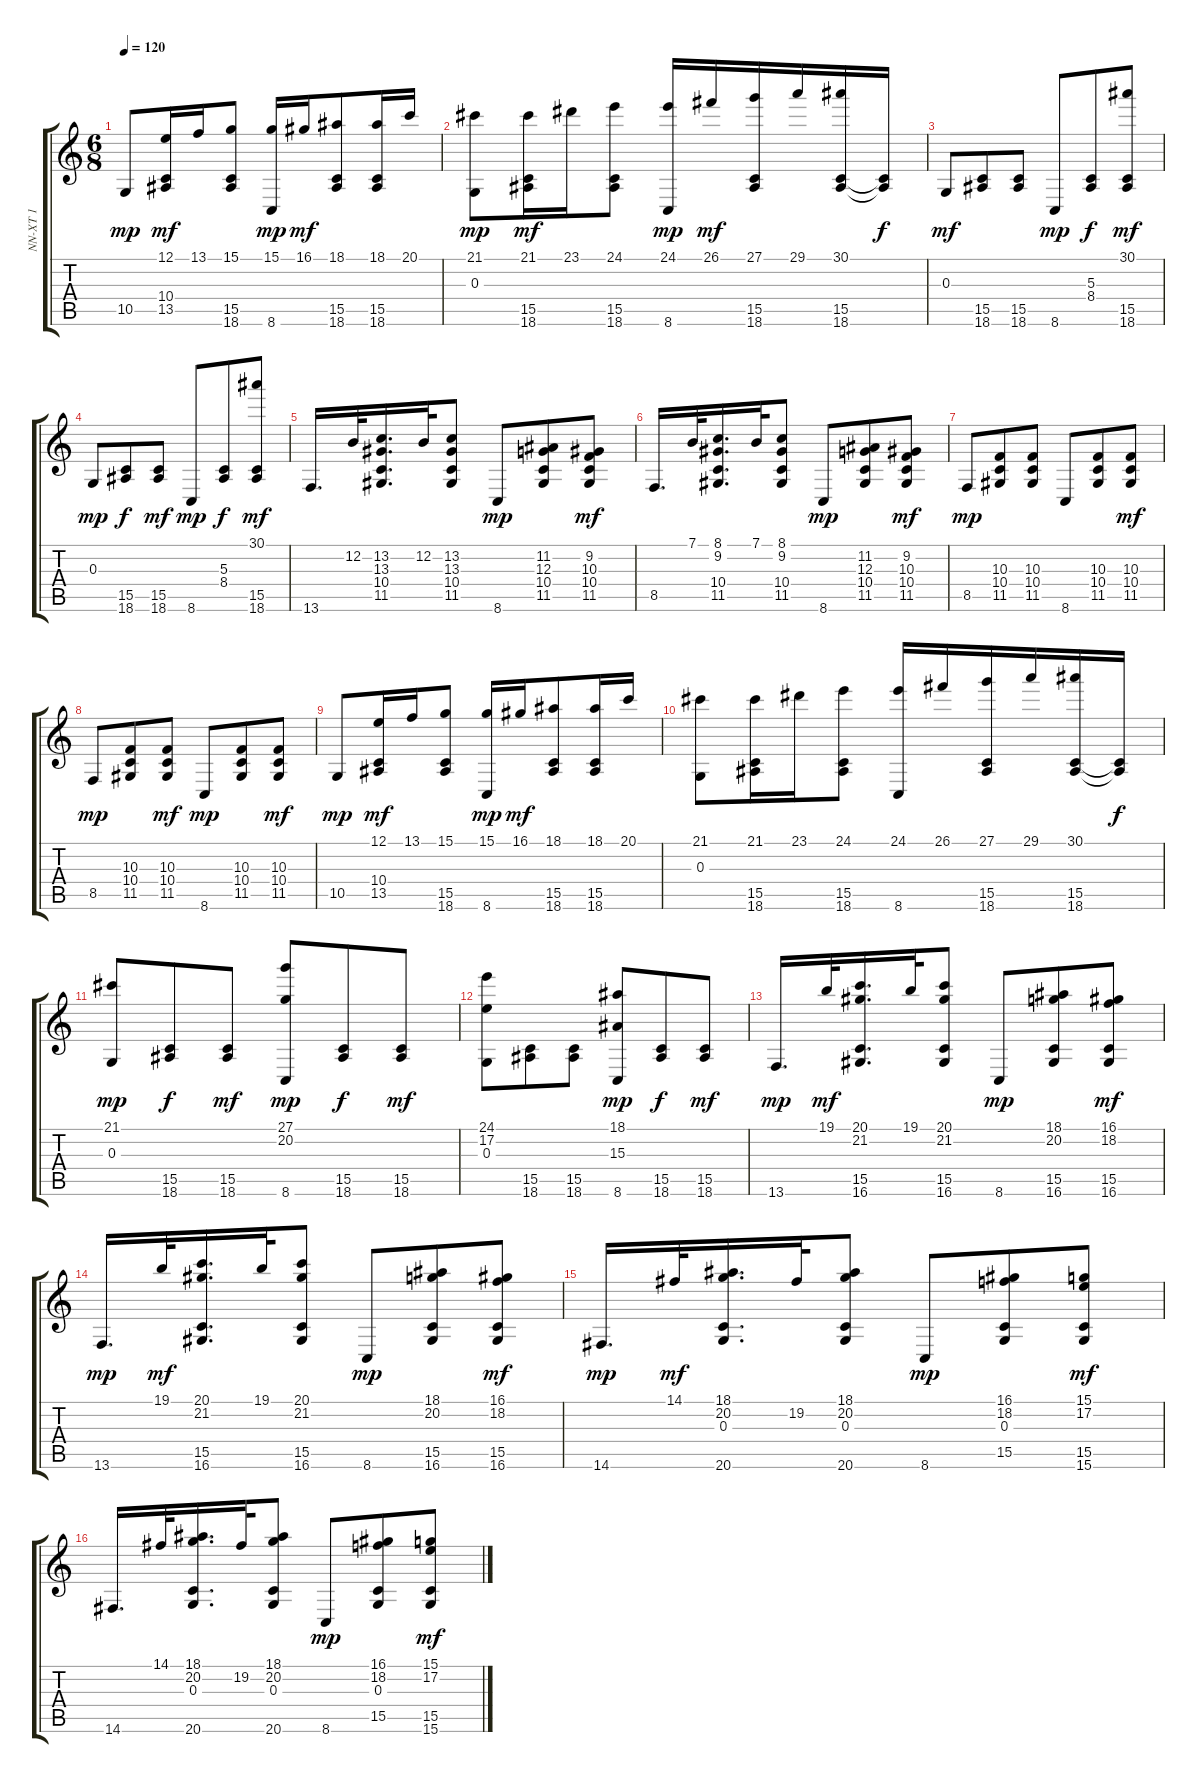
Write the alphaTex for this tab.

\track ("NN-XT 1" "NN-XT 1") {instrument acousticgrandpiano}
\staff {score tabs}
\tuning (E4 B3 G3 D3 A2 E2) {hide}
\ts (6 8)
\tempo 120
\clef g2
\ks c
10.5.8{dy mp} (12.1 10.4 13.5).16{dy mf} 13.1.16 (15.1 15.5 18.6).8 (15.1 8.6).16{dy mp} 16.1.16{dy mf} (18.1 15.5 18.6).8 (18.1 15.5 18.6).16 20.1.16 |
(21.1 0.3).8{dy mp} (21.1 15.5 18.6).16{dy mf} 23.1.16 (24.1 15.5 18.6).8 (24.1 8.6).16{dy mp} 26.1.16{dy mf} (27.1 15.5 18.6).16 29.1.16 (30.1 15.5 18.6).16 (15.5{t} 18.6{t}).16{dy f} |
0.3.8{dy mf} (15.5 18.6).8 (15.5 18.6).8 8.6.8{dy mp} (5.3 8.4).8{dy f} (30.1 15.5 18.6).8{dy mf} |
0.3.8{dy mp} (15.5 18.6).8{dy f} (15.5 18.6).8{dy mf} 8.6.8{dy mp} (5.3 8.4).8{dy f} (30.1 15.5 18.6).8{dy mf} |
13.6.16{d} 12.2.32 (13.2 13.3 10.4 11.5).16{d} 12.2.32 (13.2 13.3 10.4 11.5).8 8.6.8{dy mp} (11.2 12.3 10.4 11.5).8 (9.2 10.3 10.4 11.5).8{dy mf} |
8.5.16{d} 7.1.32 (8.1 9.2 10.4 11.5).16{d} 7.1.32 (8.1 9.2 10.4 11.5).8 8.6.8{dy mp} (11.2 12.3 10.4 11.5).8 (9.2 10.3 10.4 11.5).8{dy mf} |
8.5.8{dy mp} (10.3 10.4 11.5).8 (10.3 10.4 11.5).8 8.6.8 (10.3 10.4 11.5).8 (10.3 10.4 11.5).8{dy mf} |
8.5.8{dy mp} (10.3 10.4 11.5).8 (10.3 10.4 11.5).8{dy mf} 8.6.8{dy mp} (10.3 10.4 11.5).8 (10.3 10.4 11.5).8{dy mf} |
10.5.8{dy mp} (12.1 10.4 13.5).16{dy mf} 13.1.16 (15.1 15.5 18.6).8 (15.1 8.6).16{dy mp} 16.1.16{dy mf} (18.1 15.5 18.6).8 (18.1 15.5 18.6).16 20.1.16 |
(21.1 0.3).8 (21.1 15.5 18.6).16 23.1.16 (24.1 15.5 18.6).8 (24.1 8.6).16 26.1.16 (27.1 15.5 18.6).16 29.1.16 (30.1 15.5 18.6).16 (15.5{t} 18.6{t}).16{dy f} |
(21.1 0.3).8{dy mp} (15.5 18.6).8{dy f} (15.5 18.6).8{dy mf} (27.1 20.2 8.6).8{dy mp} (15.5 18.6).8{dy f} (15.5 18.6).8{dy mf} |
(24.1 17.2 0.3).8 (15.5 18.6).8 (15.5 18.6).8 (18.1 15.3 8.6).8{dy mp} (15.5 18.6).8{dy f} (15.5 18.6).8{dy mf} |
13.6.16{d dy mp} 19.1.32{dy mf} (20.1 21.2 15.5 16.6).16{d} 19.1.32 (20.1 21.2 15.5 16.6).8 8.6.8{dy mp} (18.1 20.2 15.5 16.6).8 (16.1 18.2 15.5 16.6).8{dy mf} |
13.6.16{d dy mp} 19.1.32{dy mf} (20.1 21.2 15.5 16.6).16{d} 19.1.32 (20.1 21.2 15.5 16.6).8 8.6.8{dy mp} (18.1 20.2 15.5 16.6).8 (16.1 18.2 15.5 16.6).8{dy mf} |
14.6.16{d dy mp} 14.1.32{dy mf} (18.1 20.2 0.3 20.6).16{d} 19.2.32 (18.1 20.2 0.3 20.6).8 8.6.8{dy mp} (16.1 18.2 0.3 15.5).8 (15.1 17.2 15.5 15.6).8{dy mf} |
14.6.16{d} 14.1.32 (18.1 20.2 0.3 20.6).16{d} 19.2.32 (18.1 20.2 0.3 20.6).8 8.6.8{dy mp} (16.1 18.2 0.3 15.5).8 (15.1 17.2 15.5 15.6).8{dy mf}
